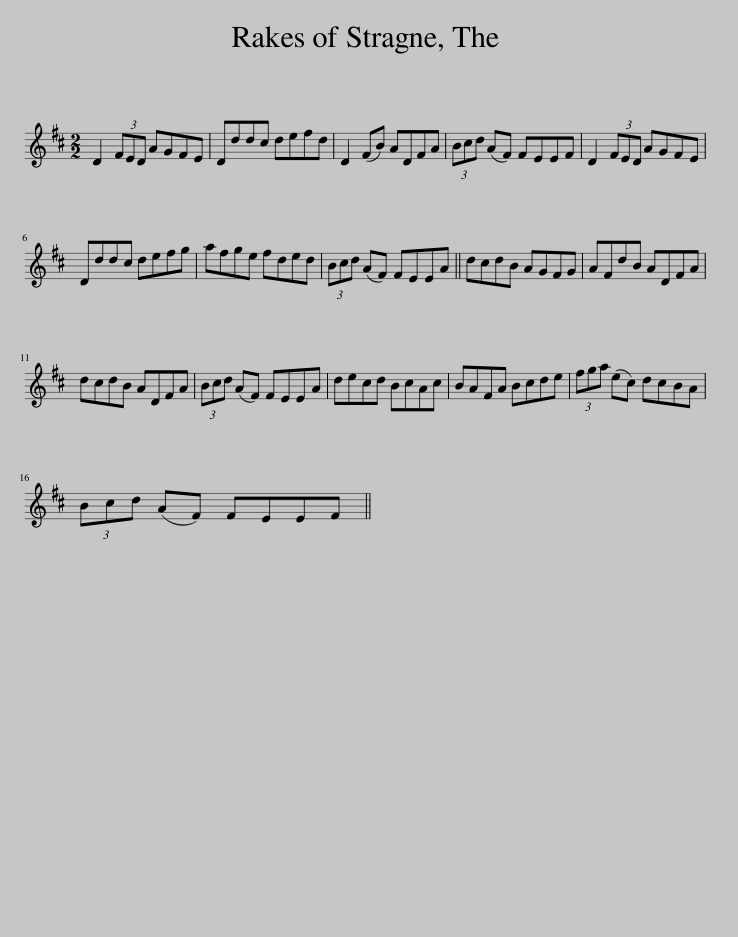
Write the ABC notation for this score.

X:1
L:1/8
M:2/2
I:linebreak $
K:D
V:1 treble
V:1
 D2 (3FED AGFE | Dddc defd | D2 (FB) ADFA | (3Bcd (AF) FEEF | D2 (3FED AGFE |$ %5
 Dddc defg | afge fded | (3Bcd (AF) FEEA || dcdB AGFG | AFdB ADFA |$ %10
 dcdB ADFA | (3Bcd (AF) FEEA | decd BcAc | BAFA Bcde | (3fga (ec) dcBA |$ %15
 (3Bcd (AF) FEEF || %16
